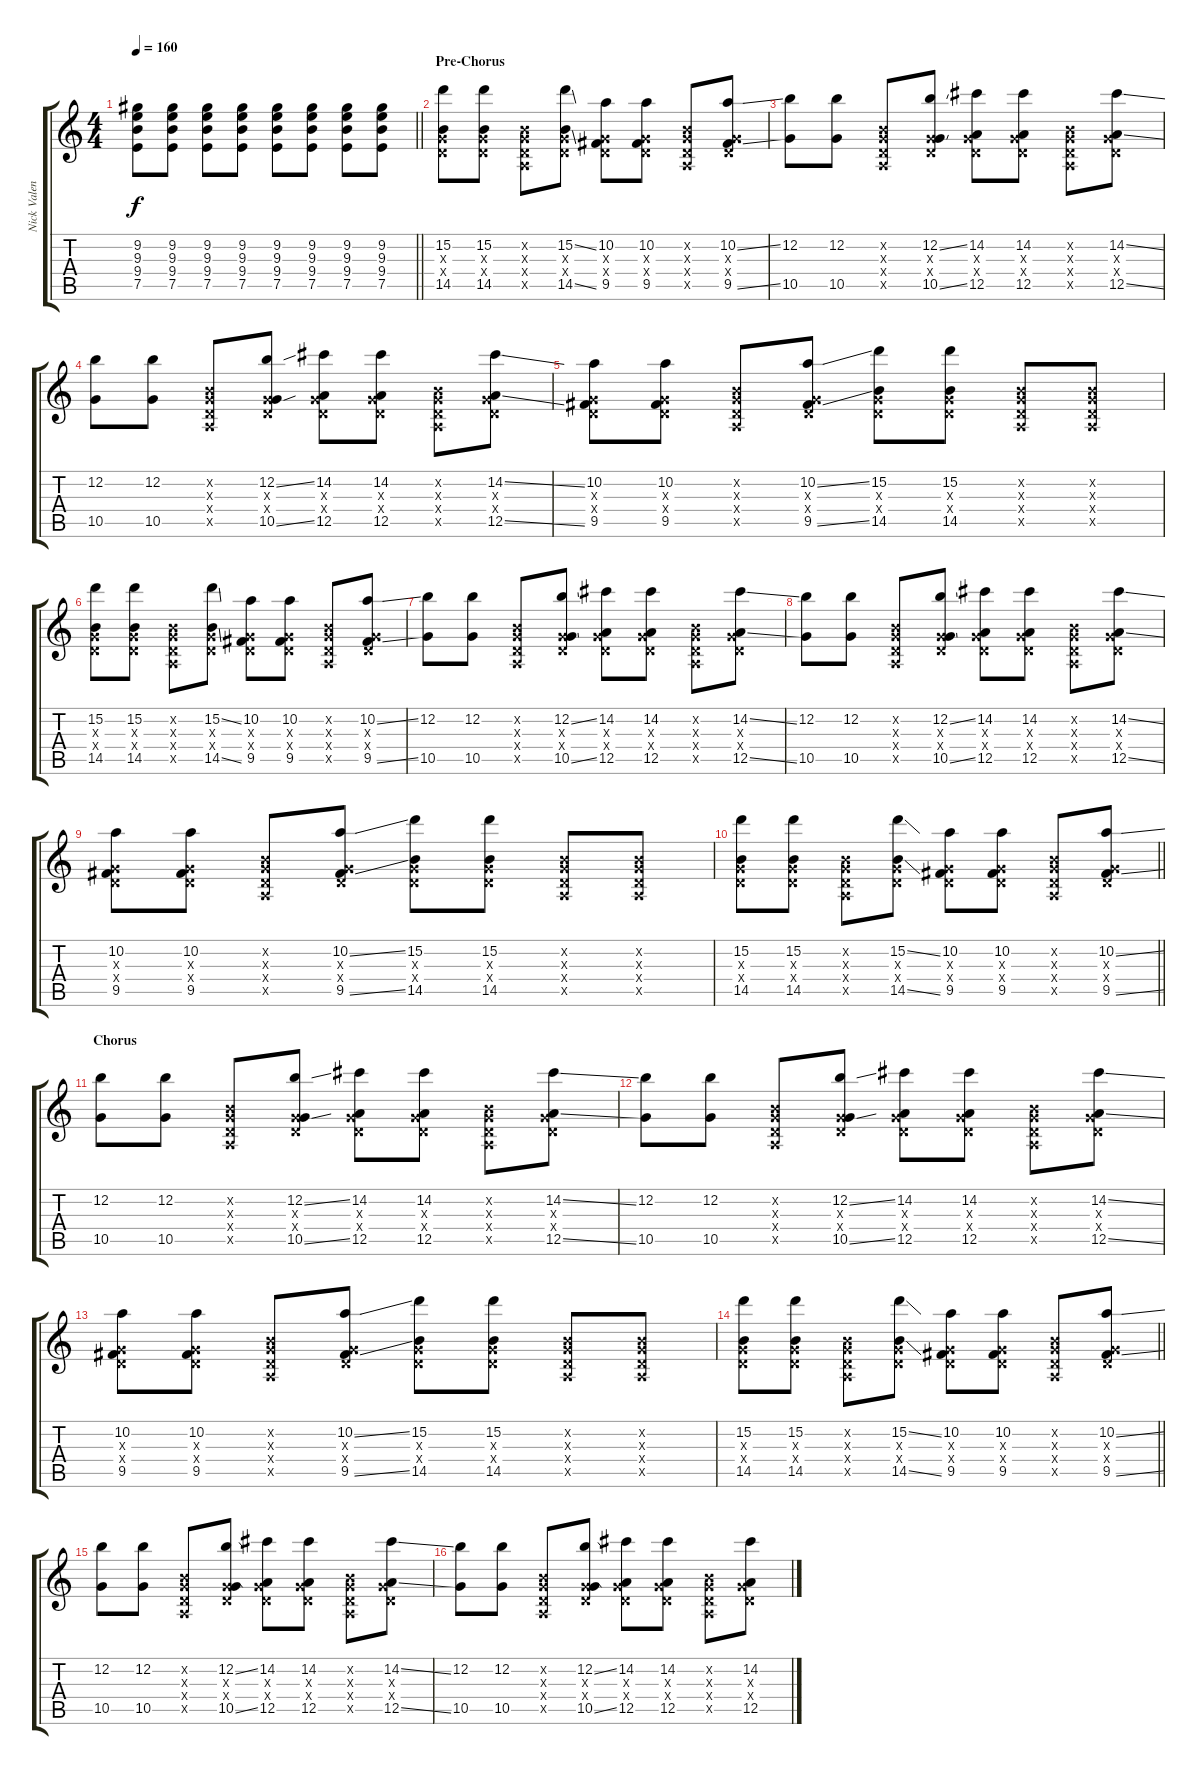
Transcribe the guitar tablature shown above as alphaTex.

\track ("Nick Valensi" "Nick Valen") {instrument overdrivenguitar}
\staff {score tabs}
\tuning (E4 B3 G3 D3 A2 E2) {hide}
\ts (4 4)
\tempo 160
\clef g2
\barLineRight lightlight
\ks c
(9.2 9.3 9.4 7.5).8{dy f} (9.2 9.3 9.4 7.5).8 (9.2 9.3 9.4 7.5).8 (9.2 9.3 9.4 7.5).8 (9.2 9.3 9.4 7.5).8 (9.2 9.3 9.4 7.5).8 (9.2 9.3 9.4 7.5).8 (9.2 9.3 9.4 7.5).8 |
\section ("" "Pre-Chorus")
(15.2 0.3{x} 0.4{x} 14.5).8 (15.2 0.3{x} 0.4{x} 14.5).8 (0.2{x} 0.3{x} 0.4{x} 0.5{x}).8 (15.2{ss} 0.3{x} 0.4{x} 14.5{ss}).8 (10.2 0.3{x} 0.4{x} 9.5).8 (10.2 0.3{x} 0.4{x} 9.5).8 (0.2{x} 0.3{x} 0.4{x} 0.5{x}).8 (10.2{ss} 0.3{x} 0.4{x} 9.5{ss}).8 |
(12.2 10.5).8 (12.2 10.5).8 (0.2{x} 0.3{x} 0.4{x} 0.5{x}).8 (12.2{ss} 0.3{x} 0.4{x} 10.5{ss}).8 (14.2 0.3{x} 0.4{x} 12.5).8 (14.2 0.3{x} 0.4{x} 12.5).8 (0.2{x} 0.3{x} 0.4{x} 0.5{x}).8 (14.2{ss} 0.3{x} 0.4{x} 12.5{ss}).8 |
(12.2 10.5).8 (12.2 10.5).8 (0.2{x} 0.3{x} 0.4{x} 0.5{x}).8 (12.2{ss} 0.3{x} 0.4{x} 10.5{ss}).8 (14.2 0.3{x} 0.4{x} 12.5).8 (14.2 0.3{x} 0.4{x} 12.5).8 (0.2{x} 0.3{x} 0.4{x} 0.5{x}).8 (14.2{ss} 0.3{x} 0.4{x} 12.5{ss}).8 |
(10.2 0.3{x} 0.4{x} 9.5).8 (10.2 0.3{x} 0.4{x} 9.5).8 (0.2{x} 0.3{x} 0.4{x} 0.5{x}).8 (10.2{ss} 0.3{x} 0.4{x} 9.5{ss}).8 (15.2 0.3{x} 0.4{x} 14.5).8 (15.2 0.3{x} 0.4{x} 14.5).8 (0.2{x} 0.3{x} 0.4{x} 0.5{x}).8 (0.2{x} 0.3{x} 0.4{x} 0.5{x}).8 |
(15.2 0.3{x} 0.4{x} 14.5).8 (15.2 0.3{x} 0.4{x} 14.5).8 (0.2{x} 0.3{x} 0.4{x} 0.5{x}).8 (15.2{ss} 0.3{x} 0.4{x} 14.5{ss}).8 (10.2 0.3{x} 0.4{x} 9.5).8 (10.2 0.3{x} 0.4{x} 9.5).8 (0.2{x} 0.3{x} 0.4{x} 0.5{x}).8 (10.2{ss} 0.3{x} 0.4{x} 9.5{ss}).8 |
(12.2 10.5).8 (12.2 10.5).8 (0.2{x} 0.3{x} 0.4{x} 0.5{x}).8 (12.2{ss} 0.3{x} 0.4{x} 10.5{ss}).8 (14.2 0.3{x} 0.4{x} 12.5).8 (14.2 0.3{x} 0.4{x} 12.5).8 (0.2{x} 0.3{x} 0.4{x} 0.5{x}).8 (14.2{ss} 0.3{x} 0.4{x} 12.5{ss}).8 |
(12.2 10.5).8 (12.2 10.5).8 (0.2{x} 0.3{x} 0.4{x} 0.5{x}).8 (12.2{ss} 0.3{x} 0.4{x} 10.5{ss}).8 (14.2 0.3{x} 0.4{x} 12.5).8 (14.2 0.3{x} 0.4{x} 12.5).8 (0.2{x} 0.3{x} 0.4{x} 0.5{x}).8 (14.2{ss} 0.3{x} 0.4{x} 12.5{ss}).8 |
(10.2 0.3{x} 0.4{x} 9.5).8 (10.2 0.3{x} 0.4{x} 9.5).8 (0.2{x} 0.3{x} 0.4{x} 0.5{x}).8 (10.2{ss} 0.3{x} 0.4{x} 9.5{ss}).8 (15.2 0.3{x} 0.4{x} 14.5).8 (15.2 0.3{x} 0.4{x} 14.5).8 (0.2{x} 0.3{x} 0.4{x} 0.5{x}).8 (0.2{x} 0.3{x} 0.4{x} 0.5{x}).8 |
\barLineRight lightlight
(15.2 0.3{x} 0.4{x} 14.5).8 (15.2 0.3{x} 0.4{x} 14.5).8 (0.2{x} 0.3{x} 0.4{x} 0.5{x}).8 (15.2{ss} 0.3{x} 0.4{x} 14.5{ss}).8 (10.2 0.3{x} 0.4{x} 9.5).8 (10.2 0.3{x} 0.4{x} 9.5).8 (0.2{x} 0.3{x} 0.4{x} 0.5{x}).8 (10.2{ss} 0.3{x} 0.4{x} 9.5{ss}).8 |
\section ("" "Chorus")
(12.2 10.5).8 (12.2 10.5).8 (0.2{x} 0.3{x} 0.4{x} 0.5{x}).8 (12.2{ss} 0.3{x} 0.4{x} 10.5{ss}).8 (14.2 0.3{x} 0.4{x} 12.5).8 (14.2 0.3{x} 0.4{x} 12.5).8 (0.2{x} 0.3{x} 0.4{x} 0.5{x}).8 (14.2{ss} 0.3{x} 0.4{x} 12.5{ss}).8 |
(12.2 10.5).8 (12.2 10.5).8 (0.2{x} 0.3{x} 0.4{x} 0.5{x}).8 (12.2{ss} 0.3{x} 0.4{x} 10.5{ss}).8 (14.2 0.3{x} 0.4{x} 12.5).8 (14.2 0.3{x} 0.4{x} 12.5).8 (0.2{x} 0.3{x} 0.4{x} 0.5{x}).8 (14.2{ss} 0.3{x} 0.4{x} 12.5{ss}).8 |
(10.2 0.3{x} 0.4{x} 9.5).8 (10.2 0.3{x} 0.4{x} 9.5).8 (0.2{x} 0.3{x} 0.4{x} 0.5{x}).8 (10.2{ss} 0.3{x} 0.4{x} 9.5{ss}).8 (15.2 0.3{x} 0.4{x} 14.5).8 (15.2 0.3{x} 0.4{x} 14.5).8 (0.2{x} 0.3{x} 0.4{x} 0.5{x}).8 (0.2{x} 0.3{x} 0.4{x} 0.5{x}).8 |
\barLineRight lightlight
(15.2 0.3{x} 0.4{x} 14.5).8 (15.2 0.3{x} 0.4{x} 14.5).8 (0.2{x} 0.3{x} 0.4{x} 0.5{x}).8 (15.2{ss} 0.3{x} 0.4{x} 14.5{ss}).8 (10.2 0.3{x} 0.4{x} 9.5).8 (10.2 0.3{x} 0.4{x} 9.5).8 (0.2{x} 0.3{x} 0.4{x} 0.5{x}).8 (10.2{ss} 0.3{x} 0.4{x} 9.5{ss}).8 |
(12.2 10.5).8 (12.2 10.5).8 (0.2{x} 0.3{x} 0.4{x} 0.5{x}).8 (12.2{ss} 0.3{x} 0.4{x} 10.5{ss}).8 (14.2 0.3{x} 0.4{x} 12.5).8 (14.2 0.3{x} 0.4{x} 12.5).8 (0.2{x} 0.3{x} 0.4{x} 0.5{x}).8 (14.2{ss} 0.3{x} 0.4{x} 12.5{ss}).8 |
(12.2 10.5).8 (12.2 10.5).8 (0.2{x} 0.3{x} 0.4{x} 0.5{x}).8 (12.2{ss} 0.3{x} 0.4{x} 10.5{ss}).8 (14.2 0.3{x} 0.4{x} 12.5).8 (14.2 0.3{x} 0.4{x} 12.5).8 (0.2{x} 0.3{x} 0.4{x} 0.5{x}).8 (14.2{ss} 0.3{x} 0.4{x} 12.5{ss}).8
